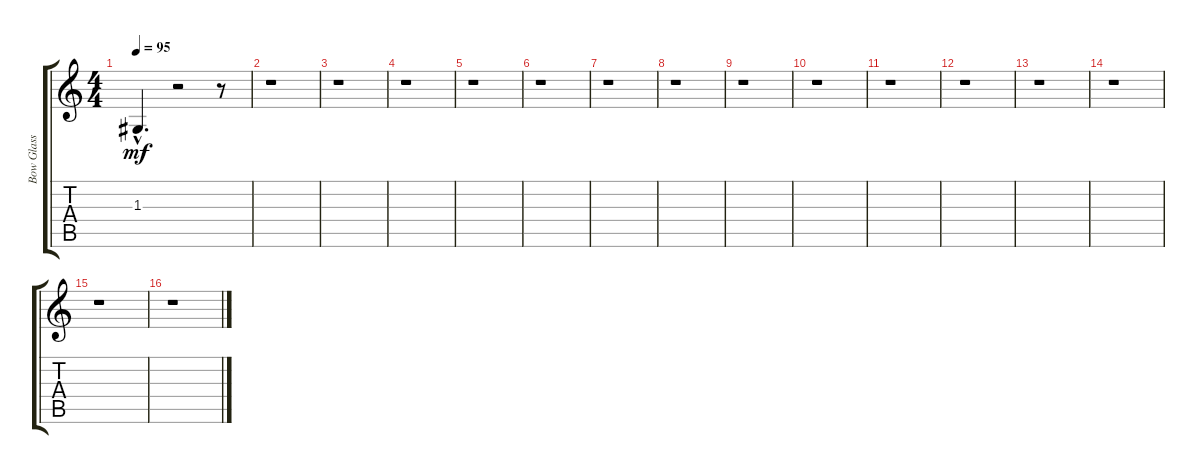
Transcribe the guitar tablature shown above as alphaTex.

\track ("Bow Glass" "Bow Glass") {instrument seashore}
\staff {score tabs}
\tuning (E4 B3 G3 D3 A2 E2) {hide}
\ts (4 4)
\tempo 95
\clef g2
\ks c
1.3{hac}.4{d dy mf} r.2 r.8 |
r.1 |
r.1 |
r.1 |
r.1 |
r.1 |
r.1 |
r.1 |
r.1 |
r.1 |
r.1 |
r.1 |
r.1 |
r.1 |
r.1 |
r.1
